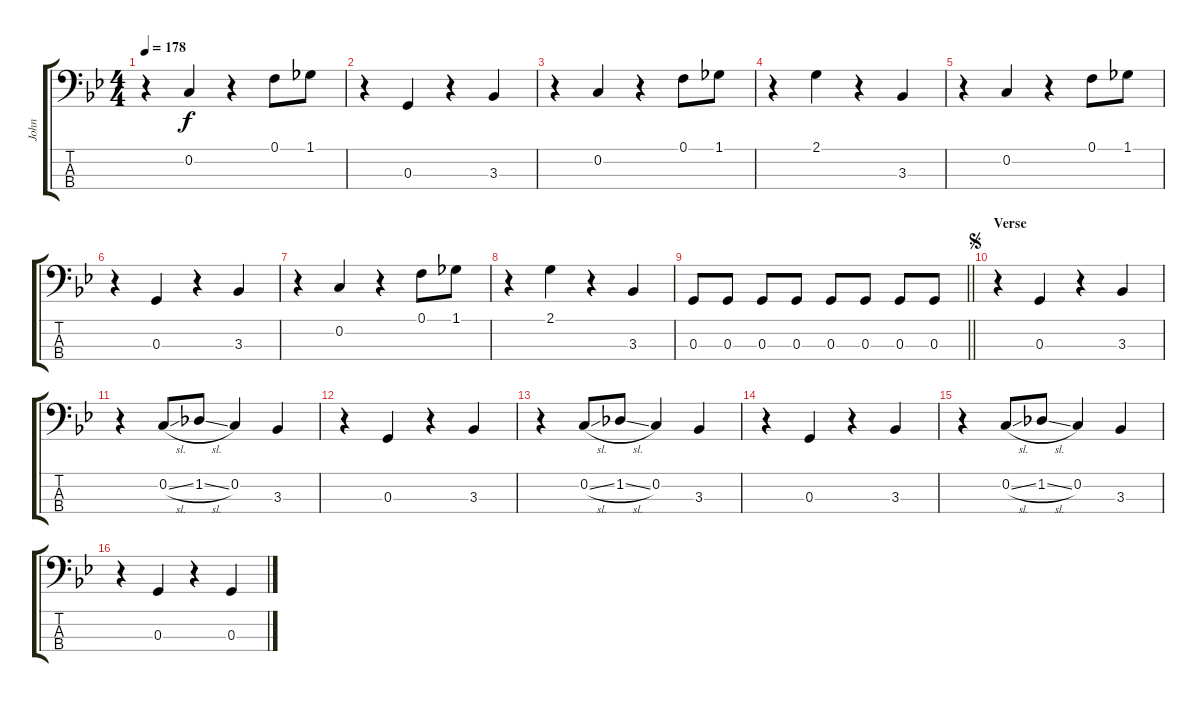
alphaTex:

\track ("John" "John") {instrument electricbassfinger}
\staff {score tabs}
\tuning (F2 C2 G1 D1) {hide}
\ts (4 4)
\tempo 178
\clef f4
\ks gminor
r.4{dy f} 0.2.4 r.4 0.1.8 1.1.8 |
r.4 0.3.4 r.4 3.3.4 |
r.4 0.2.4 r.4 0.1.8 1.1.8 |
r.4 2.1.4 r.4 3.3.4 |
r.4 0.2.4 r.4 0.1.8 1.1.8 |
r.4 0.3.4 r.4 3.3.4 |
r.4 0.2.4 r.4 0.1.8 1.1.8 |
r.4 2.1.4 r.4 3.3.4 |
\barLineRight lightlight
0.3.8 0.3.8 0.3.8 0.3.8 0.3.8 0.3.8 0.3.8 0.3.8 |
\section ("" "Verse")
\jump segno
r.4{volume 13} 0.3.4 r.4 3.3.4 |
r.4 0.2{sl}.8 1.2{sl}.8 0.2.4 3.3.4 |
r.4 0.3.4 r.4 3.3.4 |
r.4 0.2{sl}.8 1.2{sl}.8 0.2.4 3.3.4 |
r.4 0.3.4 r.4 3.3.4 |
r.4 0.2{sl}.8 1.2{sl}.8 0.2.4 3.3.4 |
r.4 0.3.4 r.4 0.3.4
